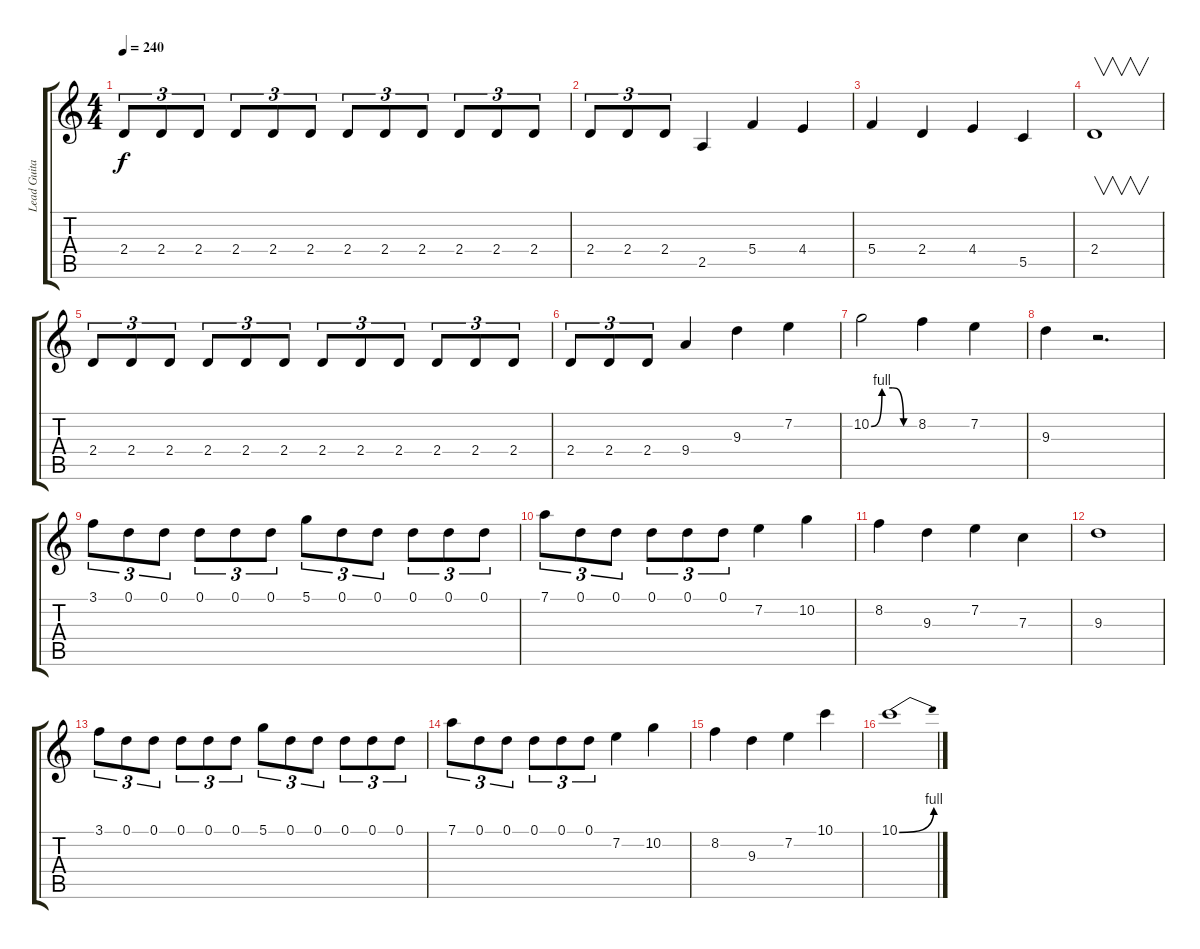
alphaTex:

\track ("Lead Guitar" "Lead Guita") {instrument distortionguitar}
\staff {score tabs}
\tuning (D4 A3 F3 C3 G2 D2) {hide}
\ts (4 4)
\tempo 240
\clef g2
\ks c
2.4.8{tu (3 2) dy f instrument distortionguitar} 2.4.8{tu (3 2)} 2.4.8{tu (3 2)} 2.4.8{tu (3 2)} 2.4.8{tu (3 2)} 2.4.8{tu (3 2)} 2.4.8{tu (3 2)} 2.4.8{tu (3 2)} 2.4.8{tu (3 2)} 2.4.8{tu (3 2)} 2.4.8{tu (3 2)} 2.4.8{tu (3 2)} |
2.4.8{tu (3 2)} 2.4.8{tu (3 2)} 2.4.8{tu (3 2)} 2.5.4 5.4.4 4.4.4 |
5.4.4 2.4.4 4.4.4 5.5.4 |
2.4.1{v} |
2.4.8{tu (3 2)} 2.4.8{tu (3 2)} 2.4.8{tu (3 2)} 2.4.8{tu (3 2)} 2.4.8{tu (3 2)} 2.4.8{tu (3 2)} 2.4.8{tu (3 2)} 2.4.8{tu (3 2)} 2.4.8{tu (3 2)} 2.4.8{tu (3 2)} 2.4.8{tu (3 2)} 2.4.8{tu (3 2)} |
2.4.8{tu (3 2)} 2.4.8{tu (3 2)} 2.4.8{tu (3 2)} 9.4.4 9.3.4 7.2.4 |
10.2{be (custom 0 0 15 4 30 4 45 0 60 0)}.2 8.2.4 7.2.4 |
9.3.4 r.2{d} |
3.1.8{tu (3 2)} 0.1.8{tu (3 2)} 0.1.8{tu (3 2)} 0.1.8{tu (3 2)} 0.1.8{tu (3 2)} 0.1.8{tu (3 2)} 5.1.8{tu (3 2)} 0.1.8{tu (3 2)} 0.1.8{tu (3 2)} 0.1.8{tu (3 2)} 0.1.8{tu (3 2)} 0.1.8{tu (3 2)} |
7.1.8{tu (3 2)} 0.1.8{tu (3 2)} 0.1.8{tu (3 2)} 0.1.8{tu (3 2)} 0.1.8{tu (3 2)} 0.1.8{tu (3 2)} 7.2.4 10.2.4 |
8.2.4 9.3.4 7.2.4 7.3.4 |
9.3.1 |
3.1.8{tu (3 2)} 0.1.8{tu (3 2)} 0.1.8{tu (3 2)} 0.1.8{tu (3 2)} 0.1.8{tu (3 2)} 0.1.8{tu (3 2)} 5.1.8{tu (3 2)} 0.1.8{tu (3 2)} 0.1.8{tu (3 2)} 0.1.8{tu (3 2)} 0.1.8{tu (3 2)} 0.1.8{tu (3 2)} |
7.1.8{tu (3 2)} 0.1.8{tu (3 2)} 0.1.8{tu (3 2)} 0.1.8{tu (3 2)} 0.1.8{tu (3 2)} 0.1.8{tu (3 2)} 7.2.4 10.2.4 |
8.2.4 9.3.4 7.2.4 10.1.4 |
10.1{be (bend 0 0 60 4)}.1
